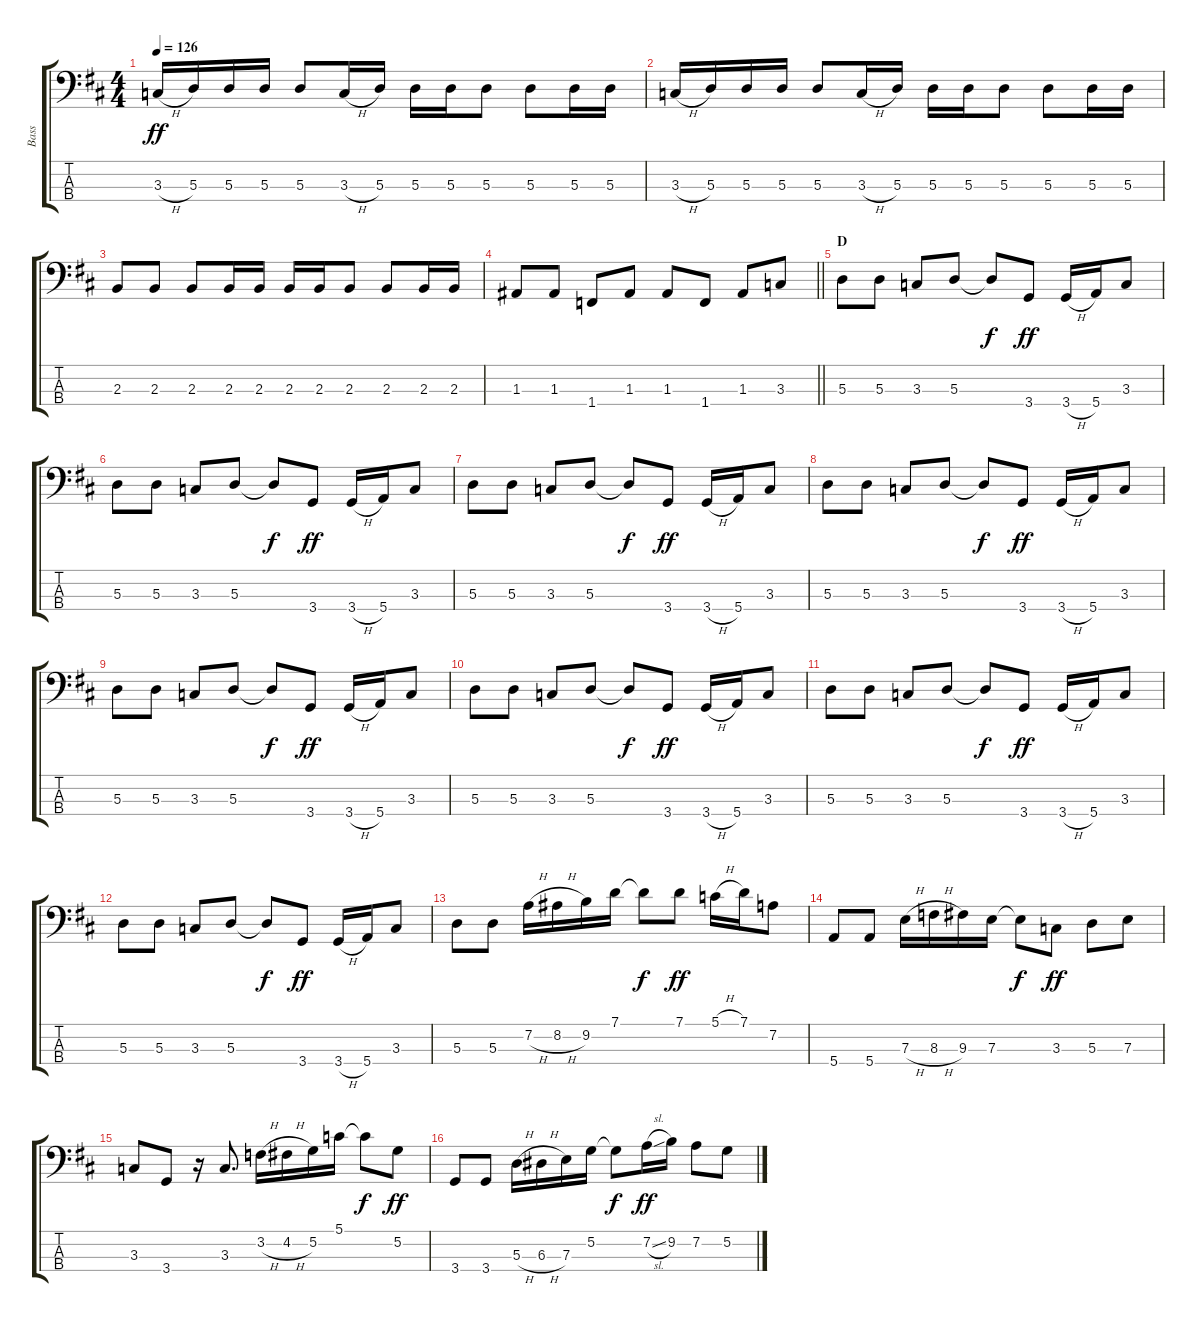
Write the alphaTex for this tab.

\track ("Bass" "Bass") {instrument electricbasspick}
\staff {score tabs}
\tuning (G2 D2 A1 E1) {hide}
\ts (4 4)
\tempo 126
\clef f4
\ks d
3.3{h}.16{dy ff} 5.3.16 5.3.16 5.3.16 5.3.8 3.3{h}.16 5.3.16 5.3.16 5.3.16 5.3.8 5.3.8 5.3.16 5.3.16 |
3.3{h}.16 5.3.16 5.3.16 5.3.16 5.3.8 3.3{h}.16 5.3.16 5.3.16 5.3.16 5.3.8 5.3.8 5.3.16 5.3.16 |
2.3.8 2.3.8 2.3.8 2.3.16 2.3.16 2.3.16 2.3.16 2.3.8 2.3.8 2.3.16 2.3.16 |
\barLineRight lightlight
1.3.8 1.3.8 1.4.8 1.3.8 1.3.8 1.4.8 1.3.8 3.3.8 |
\section ("" "D")
5.3.8 5.3.8 3.3.8 5.3.8 5.3{t}.8{dy f} 3.4.8{dy ff} 3.4{h}.16 5.4.16 3.3.8 |
5.3.8 5.3.8 3.3.8 5.3.8 5.3{t}.8{dy f} 3.4.8{dy ff} 3.4{h}.16 5.4.16 3.3.8 |
5.3.8 5.3.8 3.3.8 5.3.8 5.3{t}.8{dy f} 3.4.8{dy ff} 3.4{h}.16 5.4.16 3.3.8 |
5.3.8 5.3.8 3.3.8 5.3.8 5.3{t}.8{dy f} 3.4.8{dy ff} 3.4{h}.16 5.4.16 3.3.8 |
5.3.8 5.3.8 3.3.8 5.3.8 5.3{t}.8{dy f} 3.4.8{dy ff} 3.4{h}.16 5.4.16 3.3.8 |
5.3.8 5.3.8 3.3.8 5.3.8 5.3{t}.8{dy f} 3.4.8{dy ff} 3.4{h}.16 5.4.16 3.3.8 |
5.3.8 5.3.8 3.3.8 5.3.8 5.3{t}.8{dy f} 3.4.8{dy ff} 3.4{h}.16 5.4.16 3.3.8 |
5.3.8 5.3.8 3.3.8 5.3.8 5.3{t}.8{dy f} 3.4.8{dy ff} 3.4{h}.16 5.4.16 3.3.8 |
5.3.8 5.3.8 7.2{h}.16 8.2{h}.16 9.2.16 7.1.16 7.1{t}.8{dy f} 7.1.8{dy ff} 5.1{h}.16 7.1.16 7.2.8 |
5.4.8 5.4.8 7.3{h}.16 8.3{h}.16 9.3.16 7.3.16 7.3{t}.8{dy f} 3.3.8{dy ff} 5.3.8 7.3.8 |
3.3.8 3.4.8 r.16 3.3.8{d} 3.2{h}.16 4.2{h}.16 5.2.16 5.1.16 5.1{t}.8{dy f} 5.2.8{dy ff} |
3.4.8 3.4.8 5.3{h}.16 6.3{h}.16 7.3.16 5.2.16 5.2{t}.8{dy f} 7.2{sl}.16{dy ff} 9.2.16 7.2.8 5.2.8
